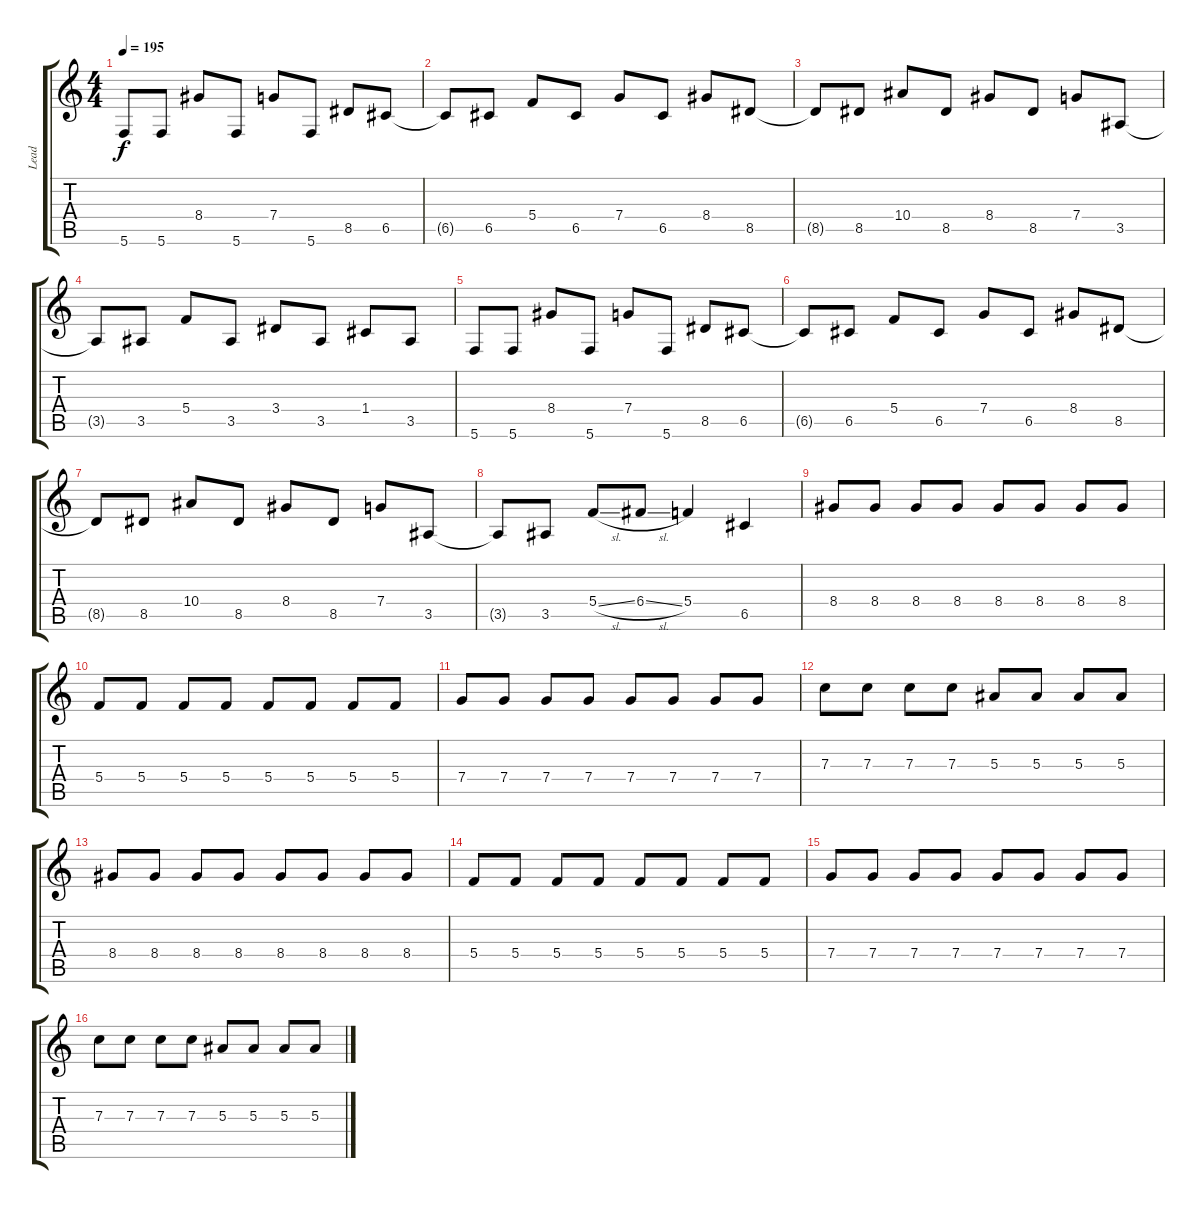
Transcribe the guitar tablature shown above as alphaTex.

\track ("Lead" "Lead") {instrument distortionguitar}
\staff {score tabs}
\tuning (D4 A3 F3 C3 G2 C2) {hide}
\ts (4 4)
\tempo 195
\clef g2
\ks c
5.6.8{dy f volume 14} 5.6.8 8.4.8 5.6.8 7.4.8 5.6.8 8.5.8 6.5.8 |
6.5{t}.8 6.5.8 5.4.8 6.5.8 7.4.8 6.5.8 8.4.8 8.5.8 |
8.5{t}.8 8.5.8 10.4.8 8.5.8 8.4.8 8.5.8 7.4.8 3.5.8 |
3.5{t}.8 3.5.8 5.4.8 3.5.8 3.4.8 3.5.8 1.4.8 3.5.8 |
5.6.8 5.6.8 8.4.8 5.6.8 7.4.8 5.6.8 8.5.8 6.5.8 |
6.5{t}.8 6.5.8 5.4.8 6.5.8 7.4.8 6.5.8 8.4.8 8.5.8 |
8.5{t}.8 8.5.8 10.4.8 8.5.8 8.4.8 8.5.8 7.4.8 3.5.8 |
3.5{t}.8 3.5.8 5.4{sl}.8 6.4{sl}.8 5.4.4 6.5.4 |
8.4.8 8.4.8 8.4.8 8.4.8 8.4.8 8.4.8 8.4.8 8.4.8 |
5.4.8 5.4.8 5.4.8 5.4.8 5.4.8 5.4.8 5.4.8 5.4.8 |
7.4.8 7.4.8 7.4.8 7.4.8 7.4.8 7.4.8 7.4.8 7.4.8 |
7.3.8 7.3.8 7.3.8 7.3.8 5.3.8 5.3.8 5.3.8 5.3.8 |
8.4.8 8.4.8 8.4.8 8.4.8 8.4.8 8.4.8 8.4.8 8.4.8 |
5.4.8 5.4.8 5.4.8 5.4.8 5.4.8 5.4.8 5.4.8 5.4.8 |
7.4.8 7.4.8 7.4.8 7.4.8 7.4.8 7.4.8 7.4.8 7.4.8 |
7.3.8 7.3.8 7.3.8 7.3.8 5.3.8 5.3.8 5.3.8 5.3.8
